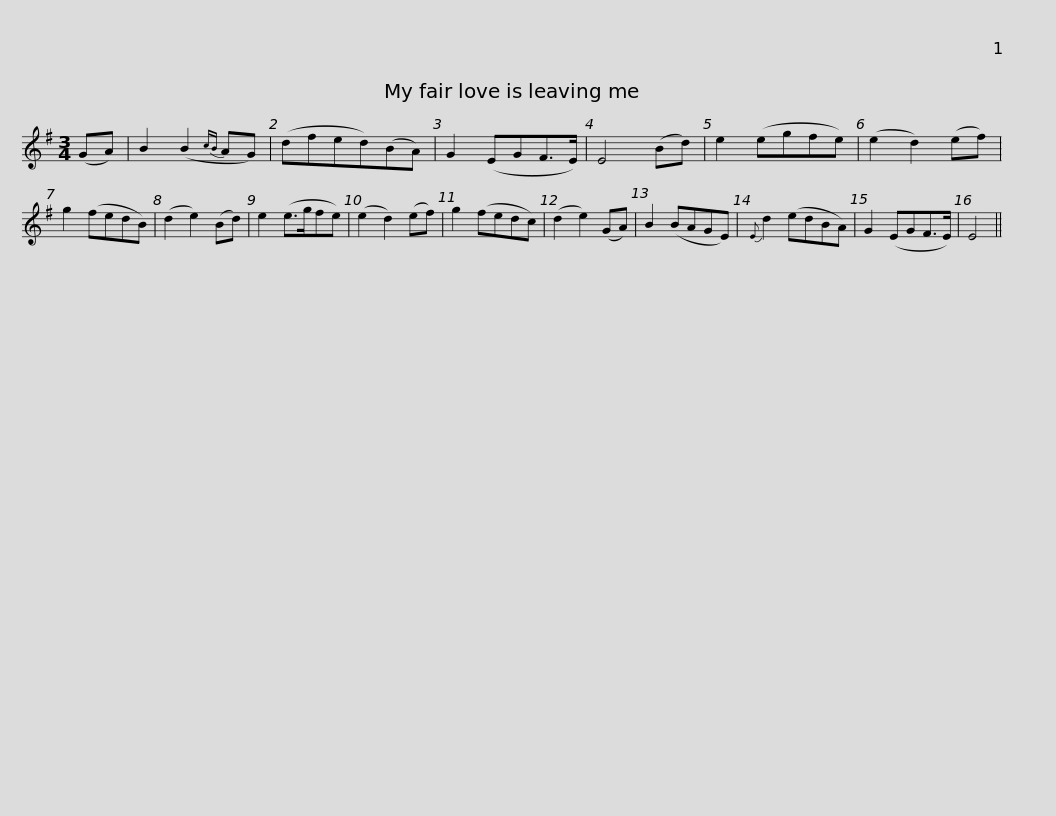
X:1
L:1/8
M:3/4
I:linebreak $
K:Emin
V:1 treble
V:1
 (GA) | B2 (B2{cB} AG) | (dfed)(BA) | G2 (EGF>E) | E4 (Bd) | %5
 e2 (egfe) | (e2 d2) (ef) | g2 (fedB) | (d2 e2) (Bd) |$ e2 (e>gfe) | %10
 (e2 d2) (ef) | g2 (fedc) | (d2 e2) (GA) | B2 (BAGE) |{E} d2 (edBA) | %15
 G2 (EGF>E) | E4 || %17
